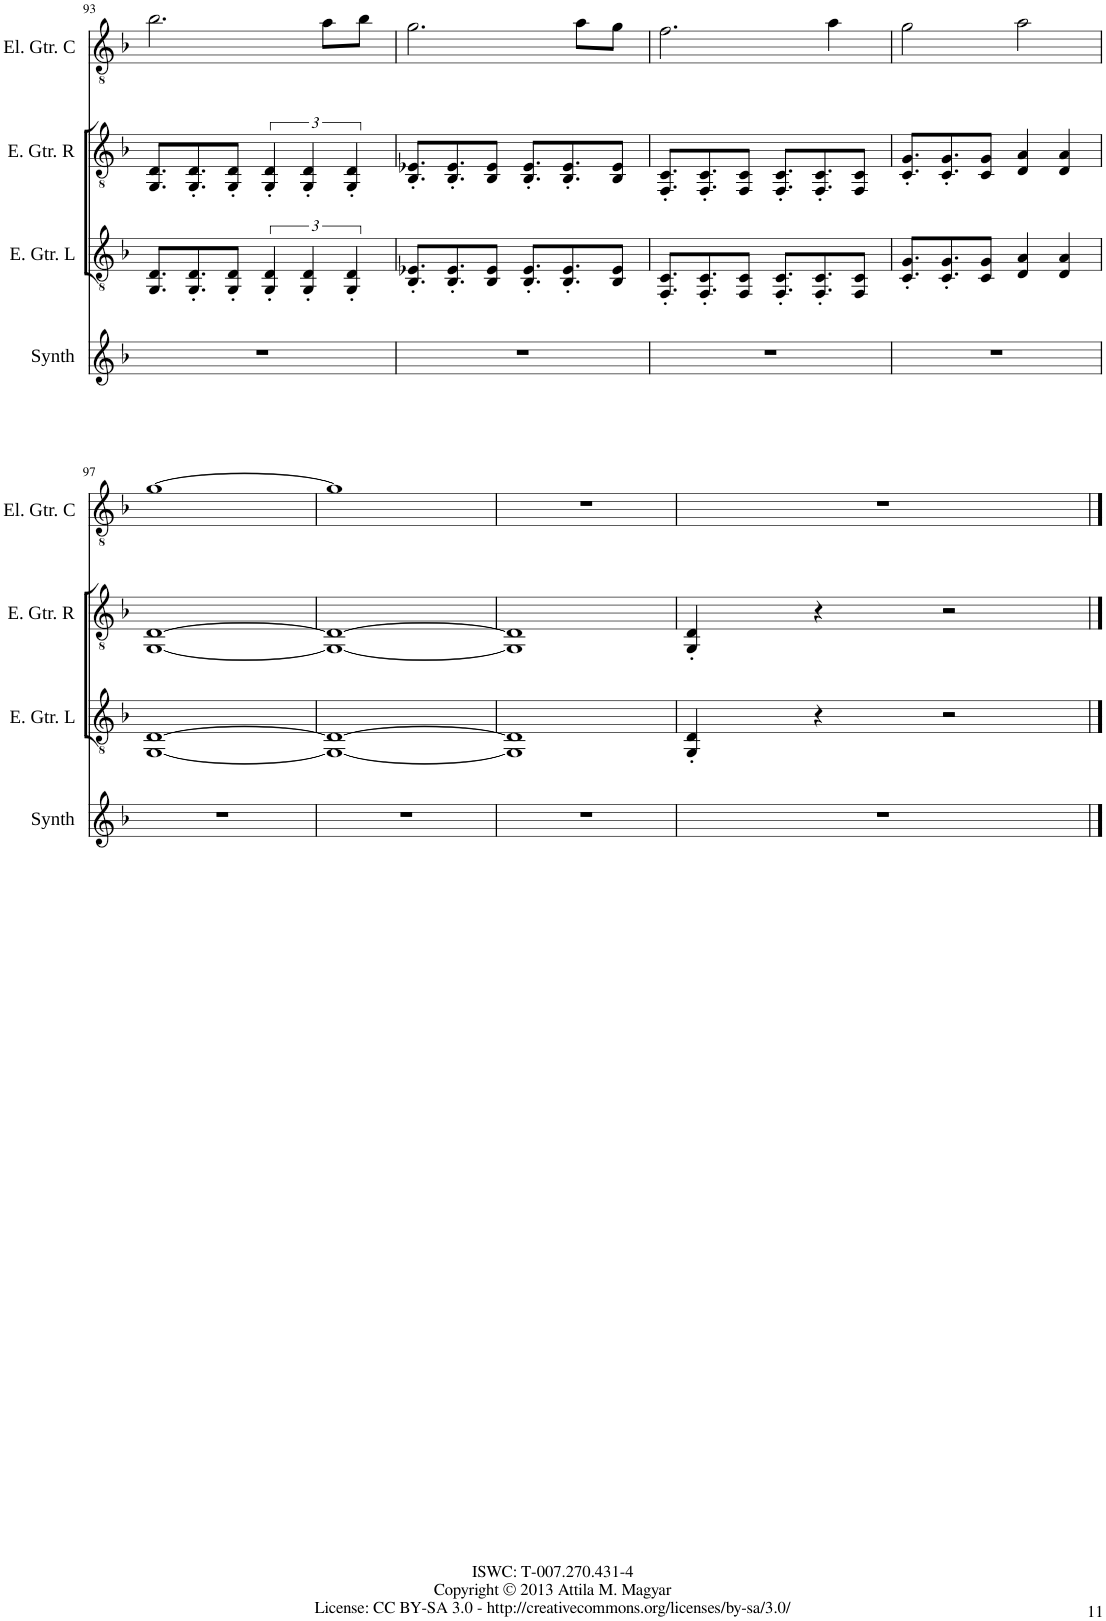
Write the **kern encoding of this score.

**kern	**kern	**kern	**kern
*part4	*part3	*part2	*part1
*staff4	*staff3	*staff2	*staff1
*I"Synth	*I"Electric Guitar L	*I"Electric Guitar R	*I"Electric Guitar C
*I'Synth	*I'E. Gtr. L	*I'E. Gtr. R	*I'El. Gtr. C
!!LO:PB:g=z
*clefG2	*clefGv2	*clefGv2	*clefGv2
*k[b-]	*k[b-]	*k[b-]	*k[b-]
*M4/4	*M4/4	*M4/4	*M4/4
=93	=93	=93	=93
1r	8.GG/ 8.D/L	8.GG/ 8.D/L	2.b-\
.	8.GG/' 8.D/'	8.GG/' 8.D/'	.
.	8GG/' 8D/'J	8GG/' 8D/'J	.
.	6GG/' 6D/'	6GG/' 6D/'	.
.	6GG/' 6D/'	6GG/' 6D/'	.
.	.	.	8a\L
.	6GG/' 6D/'	6GG/' 6D/'	.
.	.	.	8b-\J
=94	=94	=94	=94
1r	8.BB-/' 8.E-X/'L	8.BB-/' 8.E-X/'L	2.g\
.	8.BB-/' 8.E-/'	8.BB-/' 8.E-/'	.
.	8BB-/ 8E-/J	8BB-/ 8E-/J	.
.	8.BB-/' 8.E-/'L	8.BB-/' 8.E-/'L	.
.	8.BB-/' 8.E-/'	8.BB-/' 8.E-/'	.
.	.	.	8a\L
.	8BB-/ 8E-/J	8BB-/ 8E-/J	8g\J
=95	=95	=95	=95
1r	8.FF/' 8.C/'L	8.FF/' 8.C/'L	2.f\
.	8.FF/' 8.C/'	8.FF/' 8.C/'	.
.	8FF/ 8C/J	8FF/ 8C/J	.
.	8.FF/' 8.C/'L	8.FF/' 8.C/'L	.
.	8.FF/' 8.C/'	8.FF/' 8.C/'	.
.	.	.	4a\
.	8FF/ 8C/J	8FF/ 8C/J	.
=96	=96	=96	=96
1r	8.C/' 8.G/'L	8.C/' 8.G/'L	2g\
.	8.C/' 8.G/'	8.C/' 8.G/'	.
.	8C/ 8G/J	8C/ 8G/J	.
.	4D/ 4A/	4D/ 4A/	2a\
.	4D/ 4A/	4D/ 4A/	.
!!LO:LB:g=z
=97	=97	=97	=97
1r	[1GG [1D	[1GG [1D	[1g
=98	=98	=98	=98
1r	1GG_ 1D_	1GG_ 1D_	1g]
=99	=99	=99	=99
1r	1GG] 1D]	1GG] 1D]	1r
=100	=100	=100	=100
1r	4GG/' 4D/'	4GG/' 4D/'	1r
.	4r	4r	.
.	2r	2r	.
==	==	==	==
*-	*-	*-	*-
